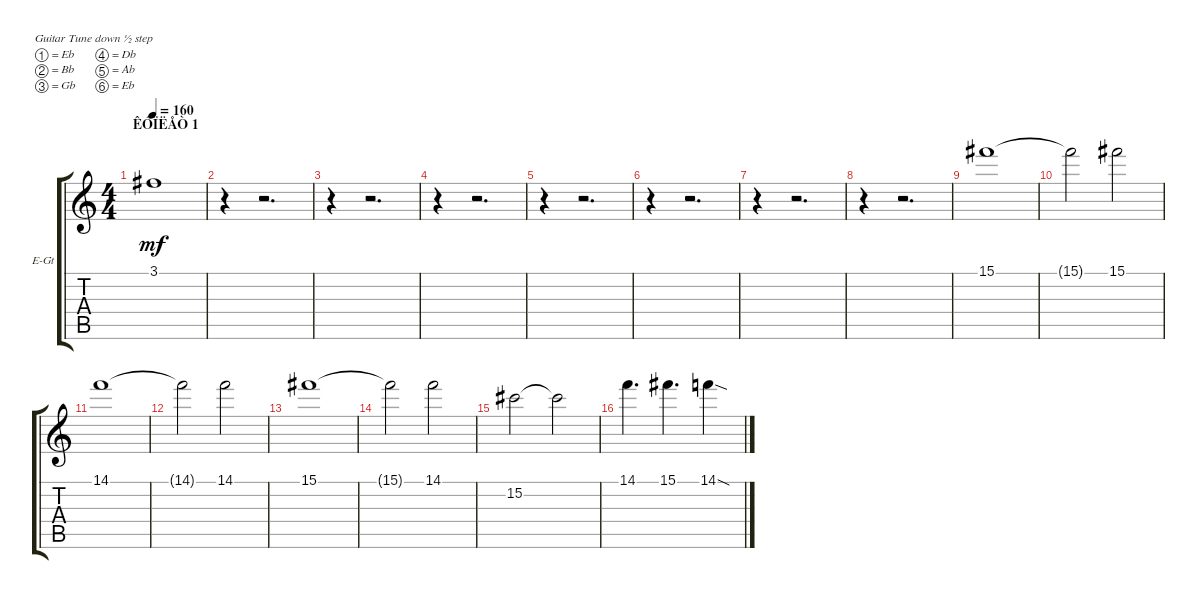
\bracketExtendMode groupsimilarinstruments
\firstSystemTrackNameOrientation horizontal
\otherSystemsTrackNameOrientation horizontal
\track ("Clean" "E-Gt") {instrument electricguitarclean}
\staff {score tabs}
\tuning (Eb4 Bb3 Gb3 Db3 Ab2 Eb2)
\ts (4 4)
\section ("" "ÊÓÏËÅÒ 1")
\tempo 160
\clef g2
\ks c
3.1.1{dy mf} |
r.4 r.2{d} |
r.4 r.2{d} |
r.4 r.2{d} |
r.4 r.2{d} |
r.4 r.2{d} |
r.4 r.2{d} |
r.4 r.2{d} |
15.1.1 |
15.1{t}.2 15.1.2 |
14.1.1 |
14.1{t}.2 14.1.2 |
15.1.1 |
15.1{t}.2 14.1.2 |
15.2.2 15.2{t}.2 |
14.1.4{d} 15.1.4{d} 14.1{sod}.4
